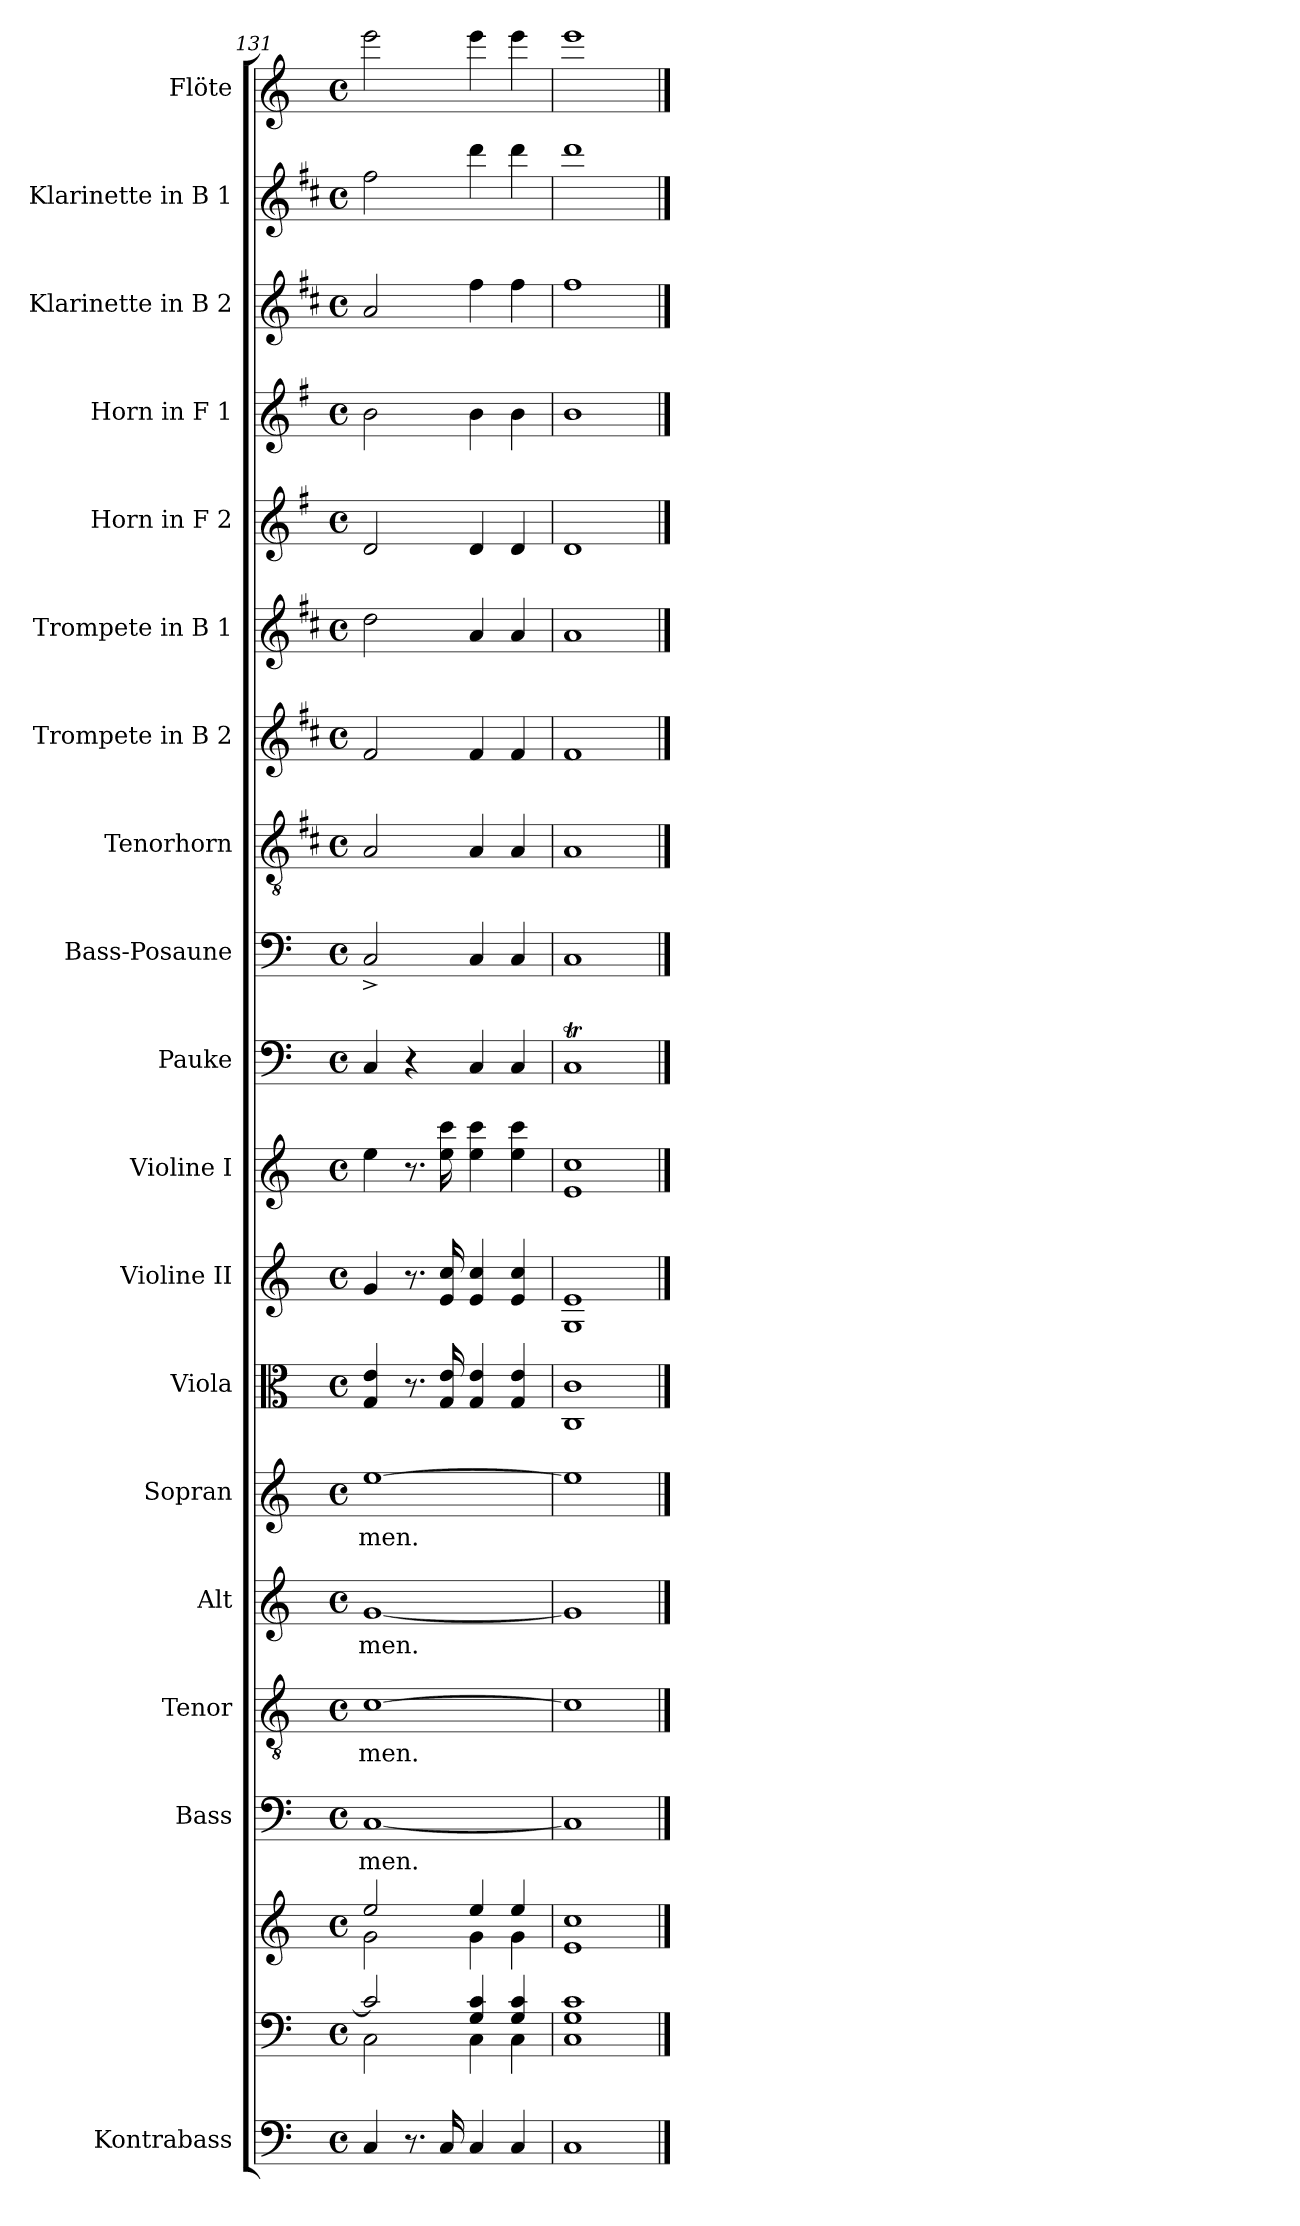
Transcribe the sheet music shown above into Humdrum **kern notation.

**kern	**kern	**kern	**kern	**text	**kern	**text	**kern	**text	**kern	**text	**kern	**kern	**kern	**kern	**kern	**kern	**kern	**kern	**kern	**kern	**kern	**kern	**kern
*part19	*part18	*part18	*part17	*part17	*part16	*part16	*part15	*part15	*part14	*part14	*part13	*part12	*part11	*part10	*part9	*part8	*part7	*part6	*part5	*part4	*part3	*part2	*part1
*staff20	*staff19	*staff18	*staff17	*staff17	*staff16	*staff16	*staff15	*staff15	*staff14	*staff14	*staff13	*staff12	*staff11	*staff10	*staff9	*staff8	*staff7	*staff6	*staff5	*staff4	*staff3	*staff2	*staff1
*I"Kontrabass	*	*	*I"Bass	*	*I"Tenor	*	*I"Alt	*	*I"Sopran	*	*I"Viola	*I"Violine II	*I"Violine I	*I"Pauke	*I"Bass-Posaune	*I"Tenorhorn	*I"Trompete in B 2	*I"Trompete in B 1	*I"Horn in F 2	*I"Horn in F 1	*I"Klarinette in B 2	*I"Klarinette in B 1	*I"Flöte
*I'Kb.	*	*	*I'B	*	*I'T	*	*I'A	*	*I'S	*	*I'Vla.	*I'Vl. II	*I'Vl. I	*I'Pk.	*I'B. Pos.	*I'T	*	*	*I'Hrn. 2	*I'Hrn. 1	*	*	*I'Fl.
*clefF4	*clefF4	*clefG2	*clefF4	*	*clefGv2	*	*clefG2	*	*clefG2	*	*clefC3	*clefG2	*clefG2	*clefF4	*clefF4	*clefGv2	*clefG2	*clefG2	*clefG2	*clefG2	*clefG2	*clefG2	*clefG2
*ITrd7c12	*	*	*	*	*	*	*	*	*	*	*	*	*	*	*	*ITrd1c2	*ITrd1c2	*ITrd1c2	*ITrd4c7	*ITrd4c7	*ITrd1c2	*ITrd1c2	*
*k[]	*k[]	*k[]	*k[]	*	*k[]	*	*k[]	*	*k[]	*	*k[]	*k[]	*k[]	*k[]	*k[]	*k[]	*k[]	*k[]	*k[]	*k[]	*k[]	*k[]	*k[]
*C:	*C:	*C:	*C:	*	*C:	*	*C:	*	*C:	*	*C:	*C:	*C:	*C:	*C:	*C:	*C:	*C:	*C:	*C:	*C:	*C:	*C:
*M4/4	*M4/4	*M4/4	*M4/4	*	*M4/4	*	*M4/4	*	*M4/4	*	*M4/4	*M4/4	*M4/4	*M4/4	*M4/4	*M4/4	*M4/4	*M4/4	*M4/4	*M4/4	*M4/4	*M4/4	*M4/4
*met(c)	*met(c)	*met(c)	*met(c)	*	*met(c)	*	*met(c)	*	*met(c)	*	*met(c)	*met(c)	*met(c)	*met(c)	*met(c)	*met(c)	*met(c)	*met(c)	*met(c)	*met(c)	*met(c)	*met(c)	*met(c)
=131	=131	=131	=131	=131	=131	=131	=131	=131	=131	=131	=131	=131	=131	=131	=131	=131	=131	=131	=131	=131	=131	=131	=131
*	*^	*^	*	*	*	*	*	*	*	*	*	*	*	*	*	*	*	*	*	*	*	*	*
!	!	!	!	!	!	!LO:LY:b	!	!LO:LY:b	!	!LO:LY:b	!	!LO:LY:b	!	!	!	!	!	!	!	!	!	!	!	!	!
4CC/	2c/]	2C\	2ee/	2g\	[1C	-men.	[1c	-men.	[1g	-men.	[1ee	-men.	4G/ 4e/	4g/	4ee\	4C/	2C^</	2G/	2e/	2cc\	2G/	2e\	2g/	2ee\	2eee\
8.r	.	.	.	.	.	.	.	.	.	.	.	.	8.r	8.r	8.r	4r	.	.	.	.	.	.	.	.	.
16CC/	.	.	.	.	.	.	.	.	.	.	.	.	16G/ 16e/	16e/ 16cc/	16ee\ 16ccc\	.	.	.	.	.	.	.	.	.	.
4CC/	4G/ 4c/	4C\	4ee/	4g\	.	.	.	.	.	.	.	.	4G/ 4e/	4e/ 4cc/	4ee\ 4ccc\	4C/	4C/	4G/	4e/	4g/	4G/	4e\	4ee\	4ccc\	4eee\
4CC/	4G/ 4c/	4C\	4ee/	4g\	.	.	.	.	.	.	.	.	4G/ 4e/	4e/ 4cc/	4ee\ 4ccc\	4C/	4C/	4G/	4e/	4g/	4G/	4e\	4ee\	4ccc\	4eee\
=132	=132	=132	=132	=132	=132	=132	=132	=132	=132	=132	=132	=132	=132	=132	=132	=132	=132	=132	=132	=132	=132	=132	=132	=132	=132
1CC	1G 1c	1C	1cc	1e	1C]	.	1c]	.	1g]	.	1ee]	.	1C 1c	1G 1e	1e 1cc	1CT	1C	1G	1e	1g	1G	1e	1ee	1ccc	1eee
*	*v	*v	*	*	*	*	*	*	*	*	*	*	*	*	*	*	*	*	*	*	*	*	*	*	*
*	*	*v	*v	*	*	*	*	*	*	*	*	*	*	*	*	*	*	*	*	*	*	*	*	*
==	==	==	==	==	==	==	==	==	==	==	==	==	==	==	==	==	==	==	==	==	==	==	==
*-	*-	*-	*-	*-	*-	*-	*-	*-	*-	*-	*-	*-	*-	*-	*-	*-	*-	*-	*-	*-	*-	*-	*-
